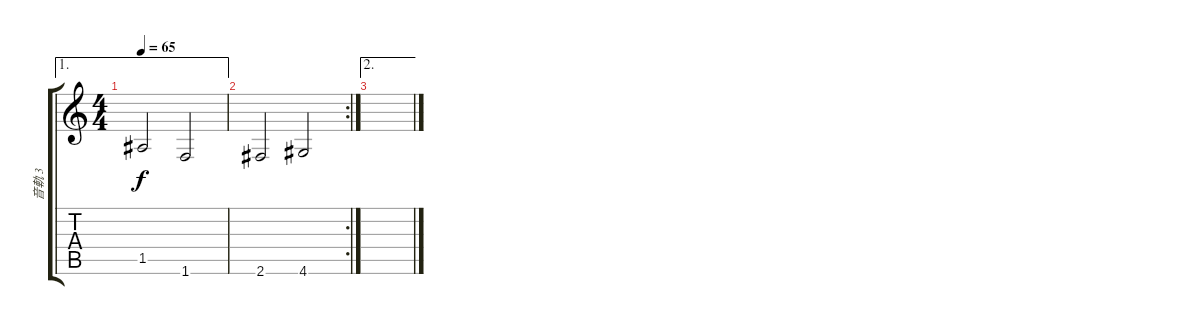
\track ("音軌 3" "音軌 3") {instrument acousticbass}
\staff {score tabs}
\tuning (E4 B3 G3 D3 A2 E2) {hide}
\ae 1
\ts (4 4)
\tempo 65
\clef g2
\ks c
1.5.2{dy f} 1.6.2 |
\rc 2
2.6.2 4.6.2 |
\ae 2
